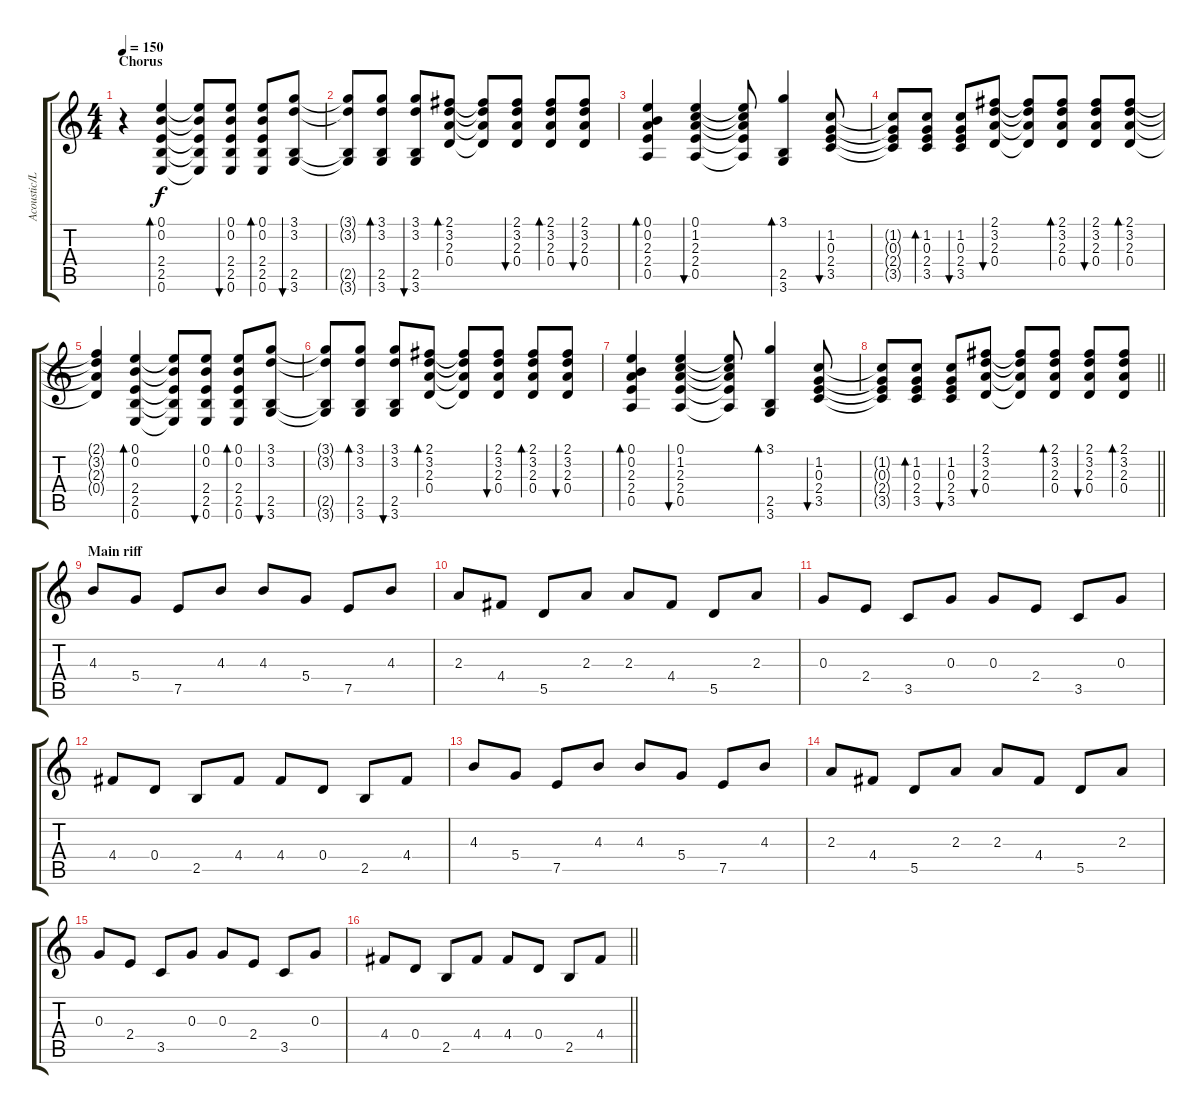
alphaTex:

\track ("Acoustic/Lead Guitar" "Acoustic/L") {instrument acousticguitarsteel}
\staff {score tabs}
\tuning (E4 B3 G3 D3 A2 E2) {hide}
\ts (4 4)
\section ("" "Chorus")
\tempo 150
\clef g2
\ks c
r.4{dy f} (0.1 0.2 2.4 2.5 0.6).4{bd 120 volume 10 instrument acousticguitarsteel} (0.1{t} 0.2{t} 2.4{t} 2.5{t} 0.6{t}).8 (0.1 0.2 2.4 2.5 0.6).8{bu 120} (0.1 0.2 2.4 2.5 0.6).8{bd 120} (3.1 3.2 2.5 3.6).8{bu 120} |
(3.1{t} 3.2{t} 2.5{t} 3.6{t}).8 (3.1 3.2 2.5 3.6).8{bd 120} (3.1 3.2 2.5 3.6).8{bu 120} (2.1 3.2 2.3 0.4).8{bd 120} (2.1{t} 3.2{t} 2.3{t} 0.4{t}).8 (2.1 3.2 2.3 0.4).8{bu 120} (2.1 3.2 2.3 0.4).8{bd 120} (2.1 3.2 2.3 0.4).8{bu 120} |
(0.1 0.2 2.3 2.4 0.5).4{bd 120} (0.1 1.2 2.3 2.4 0.5).4{bu 120} (0.1{t} 1.2{t} 2.3{t} 2.4{t} 0.5{t}).8 (3.1 2.5 3.6).4{bd 120} (1.2 0.3 2.4 3.5).8{bu 120} |
(1.2{t} 0.3{t} 2.4{t} 3.5{t}).8 (1.2 0.3 2.4 3.5).8{bd 120} (1.2 0.3 2.4 3.5).8{bu 120} (2.1 3.2 2.3 0.4).8{bu 120} (2.1{t} 3.2{t} 2.3{t} 0.4{t}).8 (2.1 3.2 2.3 0.4).8{bd 120} (2.1 3.2 2.3 0.4).8{bu 120} (2.1 3.2 2.3 0.4).8{bd 120} |
(2.1{t} 3.2{t} 2.3{t} 0.4{t}).4 (0.1 0.2 2.4 2.5 0.6).4{bd 120} (0.1{t} 0.2{t} 2.4{t} 2.5{t} 0.6{t}).8 (0.1 0.2 2.4 2.5 0.6).8{bu 120} (0.1 0.2 2.4 2.5 0.6).8{bd 120} (3.1 3.2 2.5 3.6).8{bu 120} |
(3.1{t} 3.2{t} 2.5{t} 3.6{t}).8 (3.1 3.2 2.5 3.6).8{bd 120} (3.1 3.2 2.5 3.6).8{bu 120} (2.1 3.2 2.3 0.4).8{bd 120} (2.1{t} 3.2{t} 2.3{t} 0.4{t}).8 (2.1 3.2 2.3 0.4).8{bu 120} (2.1 3.2 2.3 0.4).8{bd 120} (2.1 3.2 2.3 0.4).8{bu 120} |
(0.1 0.2 2.3 2.4 0.5).4{bd 120} (0.1 1.2 2.3 2.4 0.5).4{bu 120} (0.1{t} 1.2{t} 2.3{t} 2.4{t} 0.5{t}).8 (3.1 2.5 3.6).4{bd 120} (1.2 0.3 2.4 3.5).8{bu 120} |
\barLineRight lightlight
(1.2{t} 0.3{t} 2.4{t} 3.5{t}).8 (1.2 0.3 2.4 3.5).8{bd 120} (1.2 0.3 2.4 3.5).8{bu 120} (2.1 3.2 2.3 0.4).8{bu 120} (2.1{t} 3.2{t} 2.3{t} 0.4{t}).8 (2.1 3.2 2.3 0.4).8{bd 120} (2.1 3.2 2.3 0.4).8{bu 120} (2.1 3.2 2.3 0.4).8{bd 120} |
\section ("" "Main riff")
4.3.8 5.4.8 7.5.8 4.3.8 4.3.8 5.4.8 7.5.8 4.3.8 |
2.3.8 4.4.8 5.5.8 2.3.8 2.3.8 4.4.8 5.5.8 2.3.8 |
0.3.8 2.4.8 3.5.8 0.3.8 0.3.8 2.4.8 3.5.8 0.3.8 |
4.4.8 0.4.8 2.5.8 4.4.8 4.4.8 0.4.8 2.5.8 4.4.8 |
4.3.8 5.4.8 7.5.8 4.3.8 4.3.8 5.4.8 7.5.8 4.3.8 |
2.3.8 4.4.8 5.5.8 2.3.8 2.3.8 4.4.8 5.5.8 2.3.8 |
0.3.8 2.4.8 3.5.8 0.3.8 0.3.8 2.4.8 3.5.8 0.3.8 |
\barLineRight lightlight
4.4.8 0.4.8 2.5.8 4.4.8 4.4.8 0.4.8 2.5.8 4.4.8
